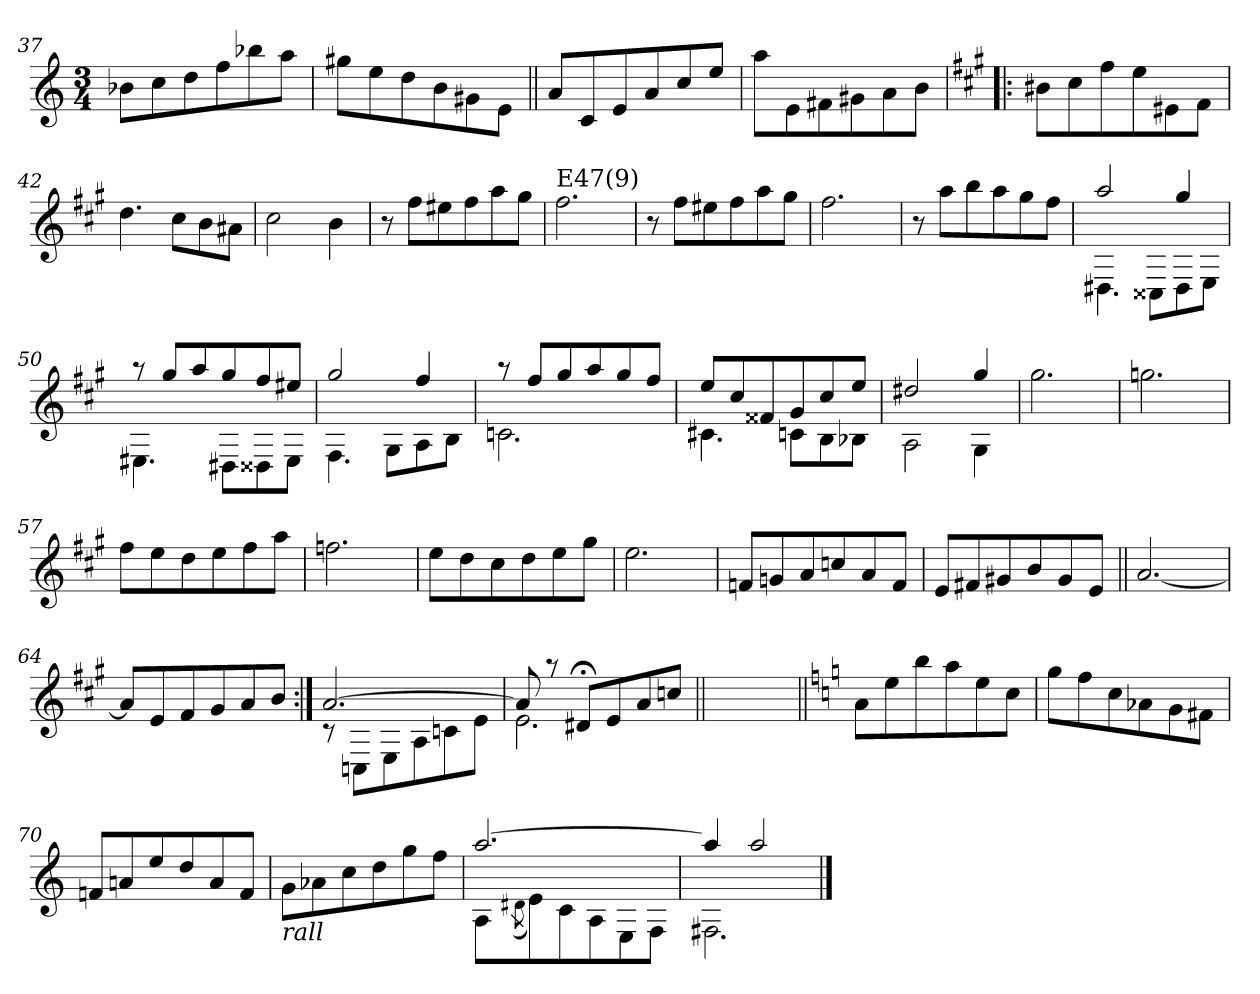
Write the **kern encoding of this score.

**kern
*part1
*staff1
!!LO:LB:g=z
*clefG2
*k[]
*C:
*M3/4
=37
8b-X\L
8cc\
8dd\
8ff\
8bb-X\
8aa\J
=38
8gg#X\L
8ee\
8dd\
8b\
8g#X\
8e\J
=39||
8a/L
8c/
8e/
8a/
8cc/
8ee/J
=40
8aa\L
8e\
8f#X\
8g#X\
8a\
8b\J
!!LO:PB:g=z
=41!|:
*k[f#c#g#]
*A:
8b#X\L
8cc#\
8ff#\
8ee\
8e#X\
8f#\J
=42
4.dd\
8cc#\L
8b\
8a#X\J
=43
2cc#\
4b\
=44
8r
8ff#\L
8ee#X\
8ff#\
8aa\
8gg#\J
=45
!LO:TX:a:t=E47(9)
2.ff#\
!!LO:LB:g=z
=46
8r
8ff#\L
8ee#X\
8ff#\
8aa\
8gg#\J
=47
2.ff#\
=48
8r
8aa\L
8bb\
8aa\
8gg#\
8ff#\J
=49
*^
2aa/	4.D#X\
.	8C##X\L
4gg#/	8D#\
.	8E\J
=50	=50
8raa	4.E#X\
8gg#/L	.
8aa/	.
8gg#/	8D#X\L
8ff#/	8D##X\
8ee#X/J	8E#\J
!!LO:LB:g=z	!!
=51	=51
2gg#/	4.F#\
.	8G#\L
4ff#/	8A\
.	8B\J
=52	=52
8raa	2.cn\
8ff#/L	.
8gg#/	.
8aa/	.
8gg#/	.
8ff#/J	.
=53	=53
8ee/L	4.c#X\
8cc#/	.
8f##X/	.
8g#/	8cn\L
8cc#/	8B\
8ee/J	8B-X\J
=54	=54
2dd#X/	2A\
4gg#/	4G#\
*v	*v
!!LO:LB:g=z
=55
2.gg#\
=56
2.ggn\
=57
8ff#\L
8ee\
8dd\
8ee\
8ff#\
8aa\J
=58
2.ffn\
=59
8ee\L
8dd\
8cc#\
8dd\
8ee\
8gg#\J
!!LO:LB:g=z
=60
2.ee\
=61
8fn/L
8gn/
8a/
8ccn/
8a/
8f/J
=62
8e/L
8f#X/
8g#X/
8b/
8g#/
8e/J
=63||
[2.a/
=64
8a/L]
8e/
8f#/
8g#/
8a/
8b/J
!!LO:LB:g=z
=65:|!
*^
[>2.a/	8rc
.	8Cn\L
.	8E\
.	8A\
.	8cn\
.	8e\J
=66	=66
8a:/]	2.e\
8raa	.
8d#X;</L	.
8e/	.
8a/	.
8ccn/J	.
*v	*v
=67||
*stria0
2.ryy
=68||
*stria5
*k[]
*C:
8a\L
8ee\
8bb\
8aa\
8ee\
8cc\J
!!LO:LB:g=z
=69
8gg\L
8ff\
8cc\
8a-X\
8g\
8f#X\J
=70
8fn/L
8an/
8ee/
8dd/
8a/
8f/J
=71
!LO:TX:b:i:t=rall
8g\L
8a-X\
8cc\
8dd\
8gg\
8ff\J
=72
*^
[>2.aa/	8A\L
.	(>8qd#X\
.	8e\)
.	8c\
.	8A\
.	8E\
.	8F\J
=73	=73
4aa/]	2.F#X\
2aa>/	.
*v	*v
==
*-
